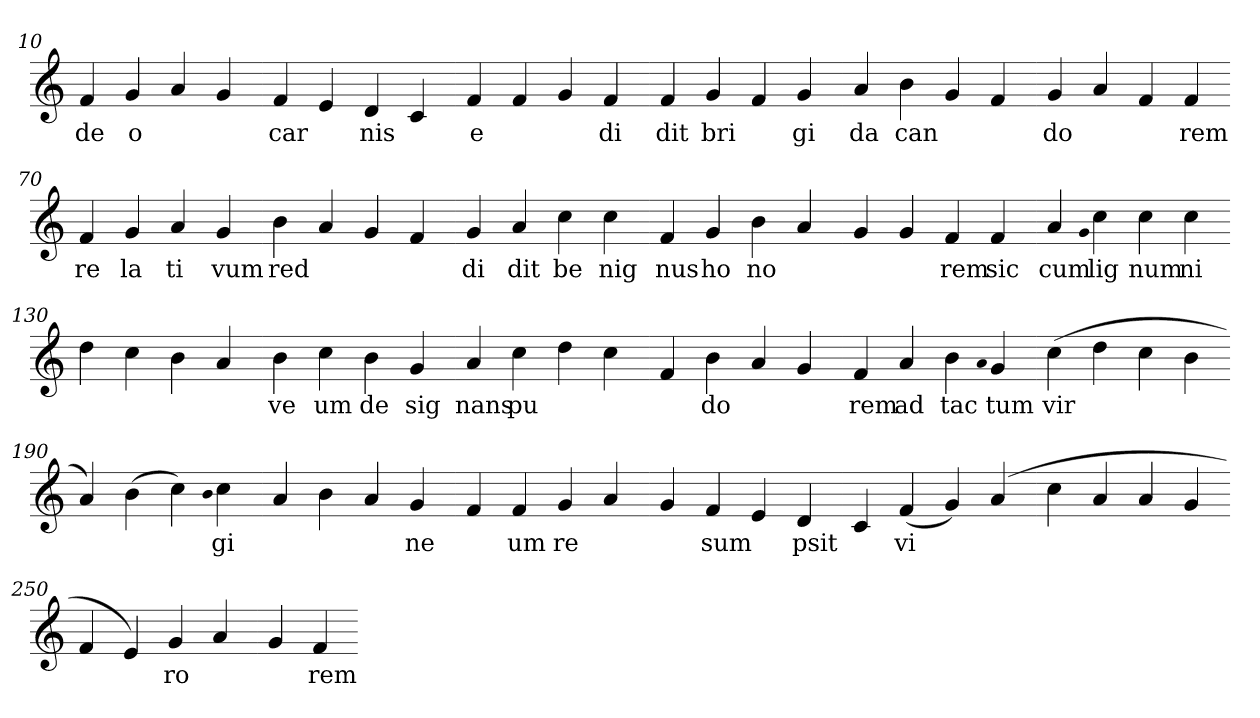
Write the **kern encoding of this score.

**kern	**text
*part1	*part1
*staff1	*staff1
*clefG2	*
=10.	=10.
4f	de
4g	o
4a	.
4g	.
=20.-	=20.-
4f	car
4e	.
4d	nis
4c	.
=30.-	=30.-
4f	e
4f	.
4g	.
4f	di
=40.-	=40.-
4f	dit
4g	bri
4f	.
4g	gi
=50.-	=50.-
4a	da
4b	can
4g	.
4f	.
=60.-	=60.-
4g	do
4a	.
4f	.
4f	rem
=70.-	=70.-
4f	re
4g	la
4a	ti
4g	vum
=80.-	=80.-
4b	red
4a	.
4g	.
4f	.
=90.-	=90.-
4g	di
4a	dit
4cc	be
4cc	nig
=100.-	=100.-
4f	nus
4g	ho
4b	no
4a	.
=110.-	=110.-
4g	.
4g	.
4f	rem
4f	sic
=120.-	=120.-
4a	cum
qqg	.
4cc	lig
4cc	num
4cc	ni
=130.-	=130.-
4dd	.
4cc	.
4b	.
4a	.
=140.-	=140.-
4b	ve
4cc	um
4b	de
4g	sig
=150.-	=150.-
4a	nans
4cc	pu
4dd	.
4cc	.
=160.-	=160.-
4f	.
4b	do
4a	.
4g	.
=170.-	=170.-
4f	rem
4a	ad
4b	tac
qqa	.
4g	tum
=180.-	=180.-
(>4cc	vir
4dd	.
4cc	.
4b	.
=190.-	=190.-
4a)	.
(>4b	.
4cc)	.
qqb	.
4cc	gi
=200.-	=200.-
4a	.
4b	.
4a	.
4g	ne
=210.-	=210.-
4f	.
4f	um
4g	re
4a	.
=220.-	=220.-
4g	.
4f	sum
4e	.
4d	psit
=230.-	=230.-
4c	.
(>4f	vi
4g)	.
(>4a	.
=240.-	=240.-
4cc	.
4a	.
4a	.
4g	.
=250.-	=250.-
4f	.
4e)	.
4g	ro
4a	.
=260.-	=260.-
4g	.
4f	rem
=-	=-
*-	*-
